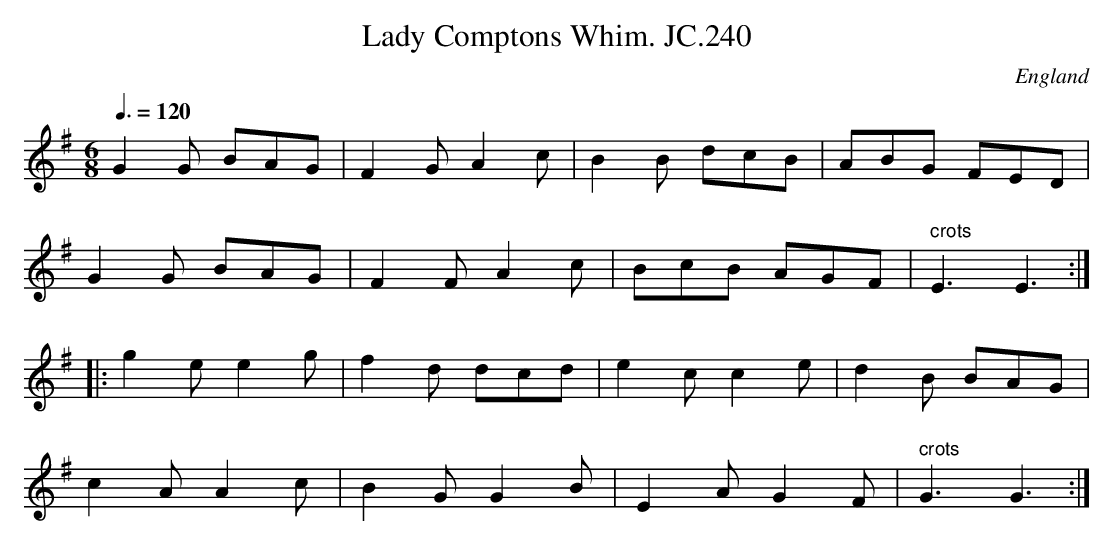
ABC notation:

X:1
T:Lady Comptons Whim. JC.240
L:1/8
M:6/8
O:England
Q:3/8=120
K:G
G2G BAG|\
F2GA2c|B2B dcB|ABG FED|!
G2G BAG|F2FA2c|BcB AGF|" crots"E3E3:|!
|:g2ee2g|f2d dcd|e2cc2e|d2B BAG|!
c2AA2c|B2GG2B|E2AG2F|" crots"G3G3:|
